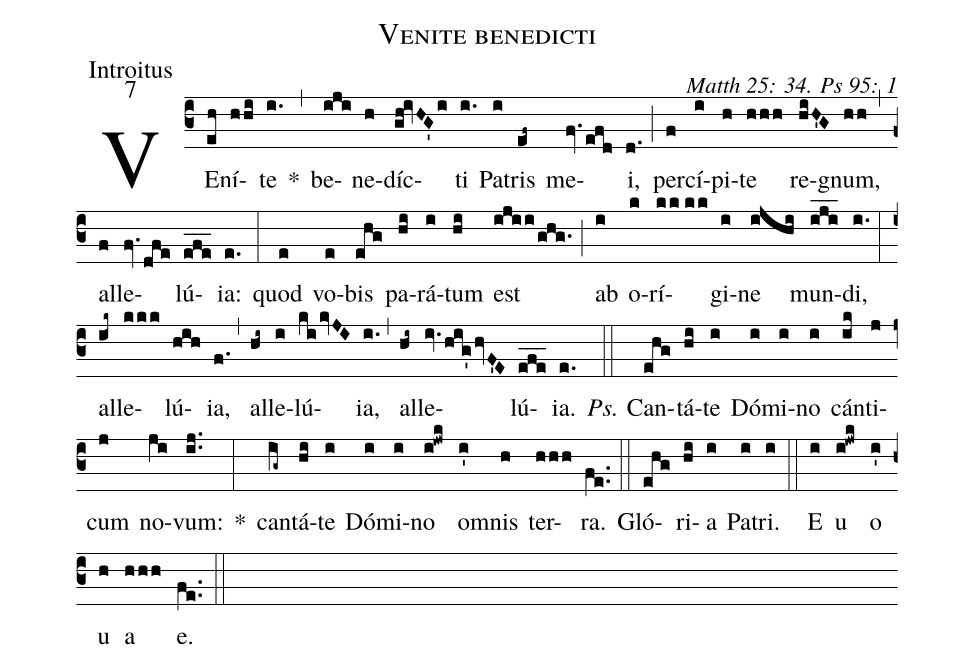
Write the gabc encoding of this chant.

name: Venite benedicti;
office-part: Introitus;
mode: 7;
commentary: Matth 25: 34. Ps 95: 1;
%%
(c3) VE(eh)ní(hhi)te(i.) *(,) be(iji)ne(h)díc(gh!ivHG'i)ti(i.) Pa(i)tris(ef~) me(fv.efd)i,(d.) (;) per(f)cí(i)pi(h)te(hhh) re(hiH'G)gnum,(hh) (,) al(f)le(fv.dfe)lú(efe___)ia:(e.) (:)
quod(e) vo(e)bis(ehg) pa(hi)rá(i)tum(hi) est(ijii/ghg.) (;) ab(i) o(k)rí(kk//kk)gi(i)ne(ijhi) mun(iji___)di,(i.) (:)
al(ik~)le(kkk)lú(hih)ia,(f.) (,) al(hi~)le(i)lú(ki/kvJI)ia,(i.) (,) al(hi~)le(iv.hig'/hvF'E)lú(efe___)ia.(e.) (::)
<i>Ps.</i> Can(ehg)tá(hi)te(i) Dó(i)mi(i)no(i) cán(ik)ti(j)cum(j) no(ji)vum:(ij..) *(:)
can(ig~)tá(hi)te(i) Dó(i)mi(i)no(i!jwk) om(i')nis(h) ter(hhh)ra.(fe..) (::)
Gló(ehg)ri(hi)a(i) Pa(i)tri.(i) (::)
E(i) u(i!jwk) o(i') u(h) a(hhh) e.(fe..) (::)
